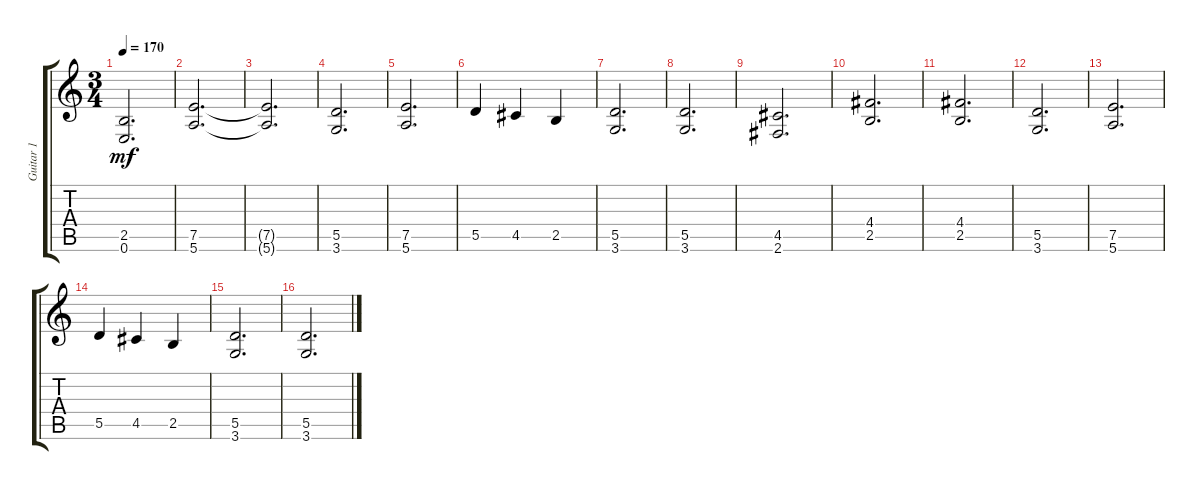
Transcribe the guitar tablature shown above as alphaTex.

\track ("Guitar 1" "Guitar 1") {instrument acousticguitarsteel}
\staff {score tabs}
\tuning (E4 B3 G3 D3 A2 E2) {hide}
\ts (3 4)
\tempo 170
\clef g2
\ks c
(2.5{t} 0.6{t}).2{d dy mf} |
(7.5 5.6).2{d} |
(7.5{t} 5.6{t}).2{d} |
(5.5 3.6).2{d} |
(7.5 5.6).2{d} |
5.5.4 4.5.4 2.5.4 |
(5.5 3.6).2{d} |
(5.5 3.6).2{d} |
(4.5 2.6).2{d} |
(4.4 2.5).2{d} |
(4.4 2.5).2{d} |
(5.5 3.6).2{d} |
(7.5 5.6).2{d} |
5.5.4 4.5.4 2.5.4 |
(5.5 3.6).2{d} |
(5.5 3.6).2{d}
